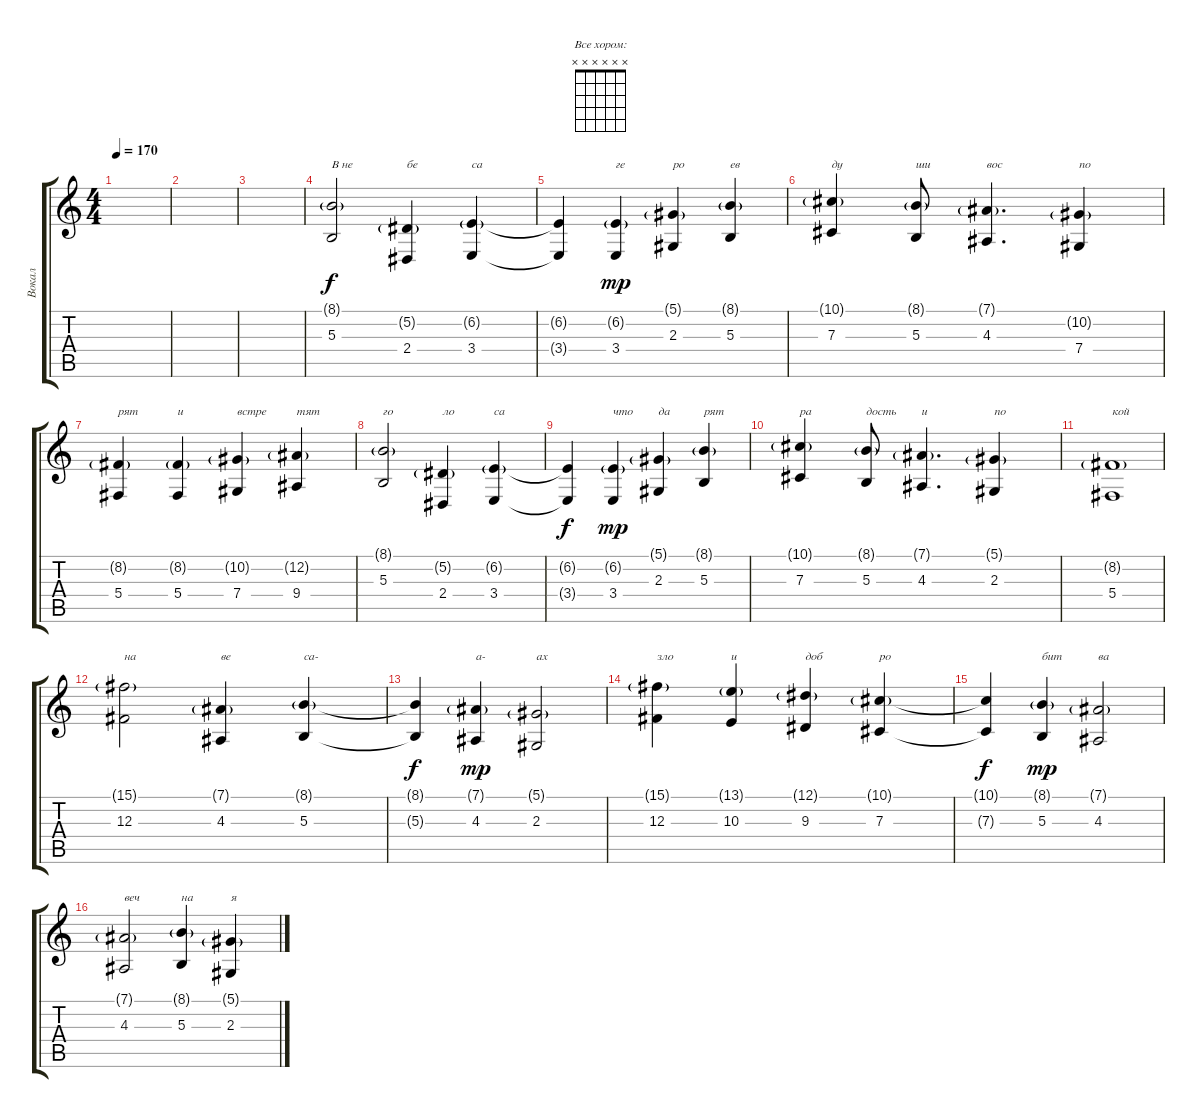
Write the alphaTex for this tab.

\track ("Вокал" "Вокал") {instrument bassoon}
\staff {score tabs}
\tuning (Eb4 Bb3 Gb3 Db3 Ab2 Eb2) {hide}
\chord ("Все хором:" x x x x x x)
\ts (4 4)
\tempo 170
\clef g2
\ks c
|
|
|
(8.1{g} 5.3).2{txt "В не" instrument voiceoohs} (5.2{g} 2.4).4{txt "бе"} (6.2{g} 3.4).4{txt "са"} |
(6.2{t} 3.4{t}).4{dy f} (6.2{g} 3.4).4{txt "ге" dy mp} (5.1{g} 2.3).4{txt "ро"} (8.1{g} 5.3).4{txt "ев"} |
(10.1{g} 7.3).4{txt "ду"} (8.1{g} 5.3).8{txt "ши"} (7.1{g} 4.3).4{d txt "вос"} (10.2{g} 7.4).4{txt "по"} |
(8.2{g} 5.4).4{txt "рят"} (8.2{g} 5.4).4{txt "и"} (10.2{g} 7.4).4{txt "встре"} (12.2{g} 9.4).4{txt "тят"} |
(8.1{g} 5.3).2{txt "го"} (5.2{g} 2.4).4{txt "ло"} (6.2{g} 3.4).4{txt "са"} |
(6.2{t} 3.4{t}).4{dy f} (6.2{g} 3.4).4{txt "что" dy mp} (5.1{g} 2.3).4{txt "да"} (8.1{g} 5.3).4{txt "рят"} |
(10.1{g} 7.3).4{txt "ра"} (8.1{g} 5.3).8{txt "дость"} (7.1{g} 4.3).4{d txt "и"} (5.1{g} 2.3).4{txt "по"} |
(8.2{g} 5.4).1{txt "кой"} |
(15.1{g} 12.3).2{txt "на"} (7.1{g} 4.3).4{txt "ве"} (8.1{g} 5.3).4{txt "са-"} |
(8.1{t} 5.3{t}).4{dy f} (7.1{g} 4.3).4{txt "а-" dy mp} (5.1{g} 2.3).2{txt "ах"} |
(15.1{g} 12.3).4{txt "зло"} (13.1{g} 10.3).4{txt "и"} (12.1{g} 9.3).4{txt "доб"} (10.1{g} 7.3).4{txt "ро"} |
(10.1{t} 7.3{t}).4{dy f} (8.1{g} 5.3).4{txt "бит" dy mp} (7.1{g} 4.3).2{txt "ва"} |
(7.1{g} 4.3).2{txt "веч"} (8.1{g} 5.3).4{txt "на"} (5.1{g} 2.3).4{txt "я"}
